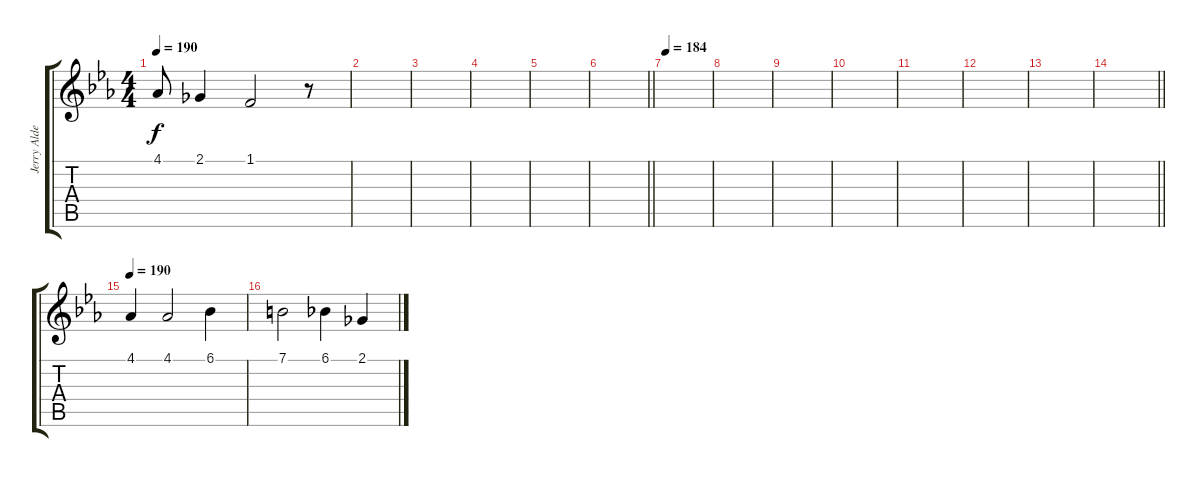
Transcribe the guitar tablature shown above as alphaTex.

\track ("Jerry Alder - Backing Vocal" "Jerry Alde") {instrument flute}
\staff {score tabs}
\tuning (E4 B3 G3 D3 A2 E2) {hide}
\ts (4 4)
\tempo 190
\clef g2
\ks eb
4.1.8{dy f} 2.1.4 1.1.2 r.8 |
|
|
|
|
\barLineRight lightlight
|
\tempo 184
|
|
|
|
|
|
|
\barLineRight lightlight
|
\tempo 190
4.1.4 4.1.2 6.1.4 |
7.1.2 6.1.4 2.1.4
